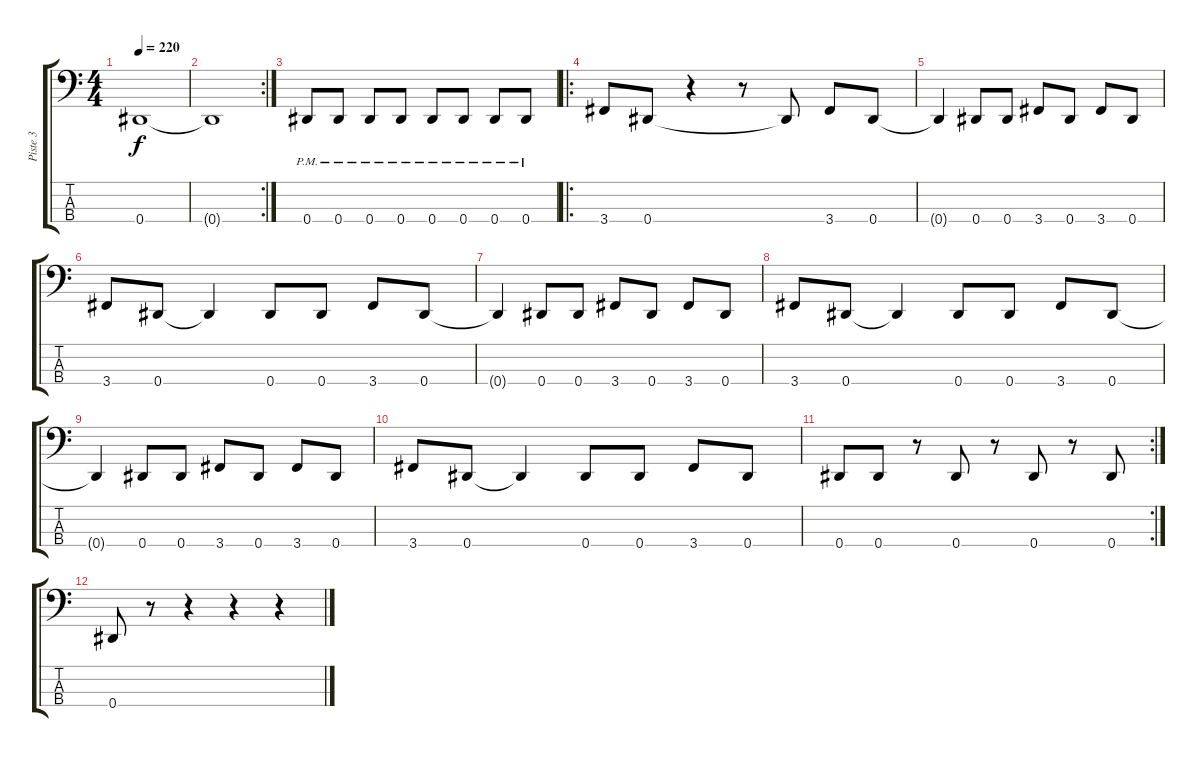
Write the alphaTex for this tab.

\track ("Piste 3" "Piste 3") {instrument electricbasspick}
\staff {score tabs}
\tuning (Gb2 Db2 Ab1 Eb1) {hide}
\ts (4 4)
\tempo 220
\clef f4
\ks c
0.4.1{dy f} |
\rc 2
0.4{t}.1 |
0.4{pm}.8 0.4{pm}.8 0.4{pm}.8 0.4{pm}.8 0.4{pm}.8 0.4{pm}.8 0.4{pm}.8 0.4{pm}.8 |
\ro
3.4.8 0.4.8 r.4 r.8 0.4{t}.8 3.4.8 0.4.8 |
0.4{t}.4 0.4.8 0.4.8 3.4.8 0.4.8 3.4.8 0.4.8 |
3.4.8 0.4.8 0.4{t}.4 0.4.8 0.4.8 3.4.8 0.4.8 |
0.4{t}.4 0.4.8 0.4.8 3.4.8 0.4.8 3.4.8 0.4.8 |
3.4.8 0.4.8 0.4{t}.4 0.4.8 0.4.8 3.4.8 0.4.8 |
0.4{t}.4 0.4.8 0.4.8 3.4.8 0.4.8 3.4.8 0.4.8 |
3.4.8 0.4.8 0.4{t}.4 0.4.8 0.4.8 3.4.8 0.4.8 |
\rc 2
0.4.8 0.4.8 r.8 0.4.8 r.8 0.4.8 r.8 0.4.8 |
0.4.8 r.8 r.4 r.4 r.4
